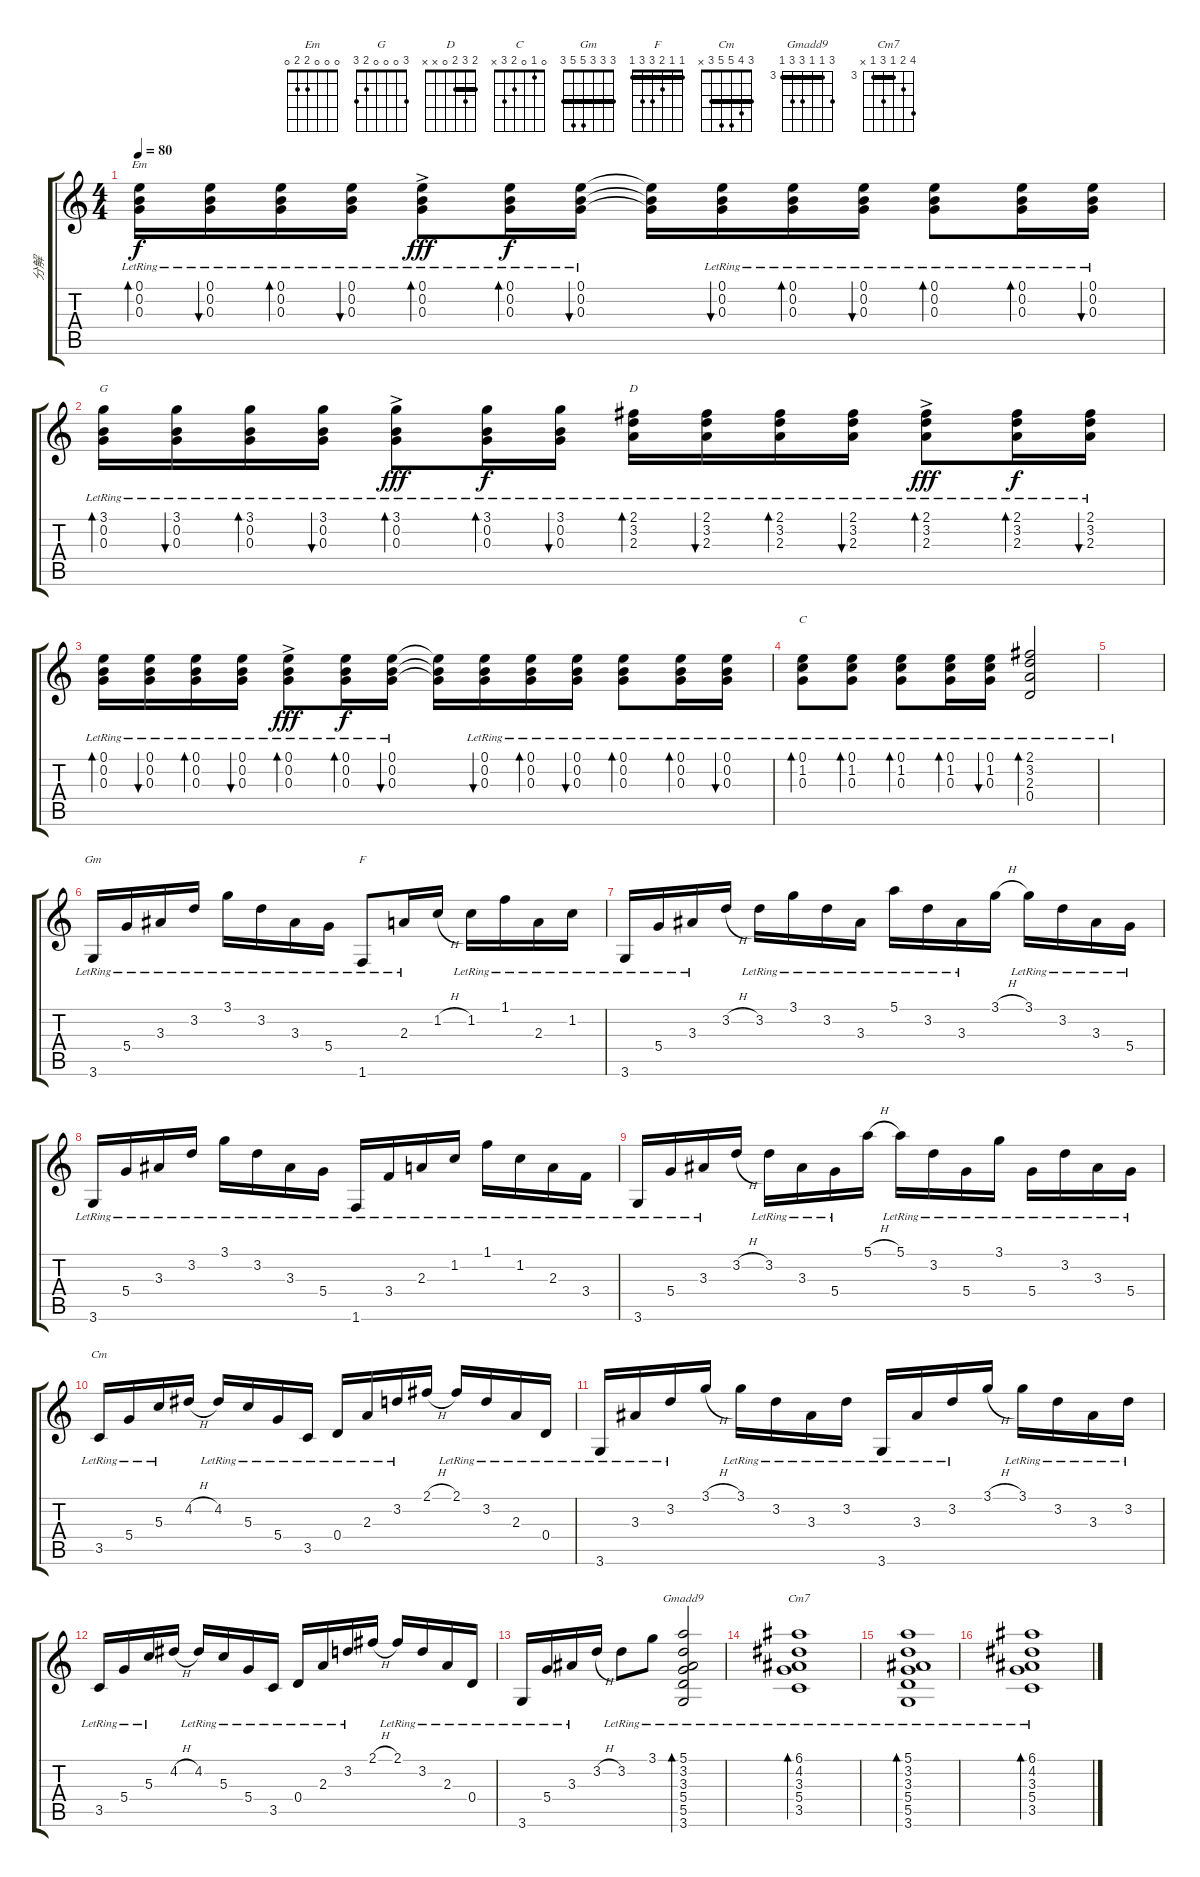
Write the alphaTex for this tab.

\track ("分解" "分解") {instrument acousticguitarsteel}
\staff {score tabs}
\tuning (E4 B3 G3 D3 A2 E2) {hide}
\chord ("Em" 0 0 0 2 2 0)
\chord ("G" 3 0 0 0 2 3)
\chord ("D" 2 3 2 0 x x) {barre 2}
\chord ("C" 0 1 0 2 3 x)
\chord ("Gm" 3 3 3 5 5 3) {barre 3}
\chord ("F" 1 1 2 3 3 1) {barre 1}
\chord ("Cm" 3 4 5 5 3 x) {barre 3}
\chord ("Gmadd9" 5 3 3 5 5 3) {firstfret 3 barre 3}
\chord ("Cm7" 6 4 3 5 3 x) {firstfret 3 barre 3}
\ts (4 4)
\tempo 80
\clef g2
\ks c
(0.1{lr} 0.2{lr} 0.3{lr}).16{bd 60 ch "Em" dy f} (0.1{lr} 0.2{lr} 0.3{lr}).16{bu 60} (0.1{lr} 0.2{lr} 0.3{lr}).16{bd 60} (0.1{lr} 0.2{lr} 0.3{lr}).16{bu 60} (0.1{lr} 0.2{lr} 0.3{ac lr}).8{bd 60 dy fff} (0.1{lr} 0.2{lr} 0.3{lr}).16{bd 60 dy f} (0.1{lr} 0.2{lr} 0.3{lr}).16{bu 60} (0.1{t} 0.2{t} 0.3{t}).16 (0.1{lr} 0.2{lr} 0.3{lr}).16{bu 60} (0.1{lr} 0.2{lr} 0.3{lr}).16{bd 60} (0.1{lr} 0.2{lr} 0.3{lr}).16{bu 60} (0.1{lr} 0.2{lr} 0.3{lr}).8{bd 60} (0.1{lr} 0.2{lr} 0.3{lr}).16{bd 60} (0.1{lr} 0.2{lr} 0.3{lr}).16{bu 60} |
(3.1{lr} 0.2{lr} 0.3{lr}).16{bd 60 ch "G"} (3.1{lr} 0.2{lr} 0.3{lr}).16{bu 60} (3.1{lr} 0.2{lr} 0.3{lr}).16{bd 60} (3.1{lr} 0.2{lr} 0.3{lr}).16{bu 60} (3.1{ac lr} 0.2{lr} 0.3{lr}).8{bd 60 dy fff} (3.1{lr} 0.2{lr} 0.3{lr}).16{bd 60 dy f} (3.1{lr} 0.2{lr} 0.3{lr}).16{bu 60} (2.1{lr} 3.2{lr} 2.3{lr}).16{bd 60 ch "D"} (2.1{lr} 3.2{lr} 2.3{lr}).16{bu 60} (2.1{lr} 3.2{lr} 2.3{lr}).16{bd 60} (2.1{lr} 3.2{lr} 2.3{lr}).16{bu 60} (2.1{ac lr} 3.2{lr} 2.3{lr}).8{bd 60 dy fff} (2.1{lr} 3.2{lr} 2.3{lr}).16{bd 60 dy f} (2.1{lr} 3.2{lr} 2.3{lr}).16{bu 60} |
(0.1{lr} 0.2{lr} 0.3{lr}).16{bd 60} (0.1{lr} 0.2{lr} 0.3{lr}).16{bu 60} (0.1{lr} 0.2{lr} 0.3{lr}).16{bd 60} (0.1{lr} 0.2{lr} 0.3{lr}).16{bu 60} (0.1{lr} 0.2{lr} 0.3{ac lr}).8{bd 60 dy fff} (0.1{lr} 0.2{lr} 0.3{lr}).16{bd 60 dy f} (0.1{lr} 0.2{lr} 0.3{lr}).16{bu 60} (0.1{t} 0.2{t} 0.3{t}).16 (0.1{lr} 0.2{lr} 0.3{lr}).16{bu 60} (0.1{lr} 0.2{lr} 0.3{lr}).16{bd 60} (0.1{lr} 0.2{lr} 0.3{lr}).16{bu 60} (0.1{lr} 0.2{lr} 0.3{lr}).8{bd 60} (0.1{lr} 0.2{lr} 0.3{lr}).16{bd 60} (0.1{lr} 0.2{lr} 0.3{lr}).16{bu 60} |
(0.1{lr} 1.2{lr} 0.3{lr}).8{bd 60 ch "C"} (0.1{lr} 1.2{lr} 0.3{lr}).8{bd 60} (0.1{lr} 1.2{lr} 0.3{lr}).8{bd 60} (0.1{lr} 1.2{lr} 0.3{lr}).16{bd 60} (0.1{lr} 1.2{lr} 0.3{lr}).16{bu 60} (2.1{lr} 3.2{lr} 2.3{lr} 0.4{lr}).2{bd 480} |
|
3.6{lr}.16{ch "Gm"} 5.4{lr}.16 3.3{lr}.16 3.2{lr}.16 3.1{lr}.16 3.2{lr}.16 3.3{lr}.16 5.4{lr}.16 1.6{lr}.8{ch "F"} 2.3{lr}.16 1.2{h}.16 1.2{lr}.16 1.1{lr}.16 2.3{lr}.16 1.2{lr}.16 |
3.6{lr}.16 5.4{lr}.16 3.3{lr}.16 3.2{h}.16 3.2{lr}.16 3.1{lr}.16 3.2{lr}.16 3.3{lr}.16 5.1{lr}.16 3.2{lr}.16 3.3{lr}.16 3.1{h}.16 3.1{lr}.16 3.2{lr}.16 3.3{lr}.16 5.4{lr}.16 |
3.6{lr}.16 5.4{lr}.16 3.3{lr}.16 3.2{lr}.16 3.1{lr}.16 3.2{lr}.16 3.3{lr}.16 5.4{lr}.16 1.6{lr}.16 3.4{lr}.16 2.3{lr}.16 1.2{lr}.16 1.1{lr}.16 1.2{lr}.16 2.3{lr}.16 3.4{lr}.16 |
3.6{lr}.16 5.4{lr}.16 3.3{lr}.16 3.2{h}.16 3.2{lr}.16 3.3{lr}.16 5.4{lr}.16 5.1{h}.16 5.1{lr}.16 3.2{lr}.16 5.4{lr}.16 3.1{lr}.16 5.4{lr}.16 3.2{lr}.16 3.3{lr}.16 5.4{lr}.16 |
3.5{lr}.16{ch "Cm"} 5.4{lr}.16 5.3{lr}.16 4.2{h}.16 4.2{lr}.16 5.3{lr}.16 5.4{lr}.16 3.5{lr}.16 0.4{lr}.16 2.3{lr}.16 3.2{lr}.16 2.1{h}.16 2.1{lr}.16 3.2{lr}.16 2.3{lr}.16 0.4{lr}.16 |
3.6{lr}.16 3.3{lr}.16 3.2{lr}.16 3.1{h}.16 3.1{lr}.16 3.2{lr}.16 3.3{lr}.16 3.2{lr}.16 3.6{lr}.16 3.3{lr}.16 3.2{lr}.16 3.1{h}.16 3.1{lr}.16 3.2{lr}.16 3.3{lr}.16 3.2{lr}.16 |
3.5{lr}.16 5.4{lr}.16 5.3{lr}.16 4.2{h}.16 4.2{lr}.16 5.3{lr}.16 5.4{lr}.16 3.5{lr}.16 0.4{lr}.16 2.3{lr}.16 3.2{lr}.16 2.1{h}.16 2.1{lr}.16 3.2{lr}.16 2.3{lr}.16 0.4{lr}.16 |
3.6{lr}.16 5.4{lr}.16 3.3{lr}.16 3.2{h}.16 3.2{lr}.8 3.1{lr}.8 (5.1{lr} 3.2{lr} 3.3{lr} 5.4{lr} 5.5{lr} 3.6{lr}).2{bd 480 ch "Gmadd9"} |
(6.1{lr} 4.2{lr} 3.3{lr} 5.4{lr} 3.5{lr}).1{bd 480 ch "Cm7"} |
(5.1{lr} 3.2{lr} 3.3{lr} 5.4{lr} 5.5{lr} 3.6{lr}).1{bd 480} |
(6.1{lr} 4.2{lr} 3.3{lr} 5.4{lr} 3.5{lr}).1{bd 480}
